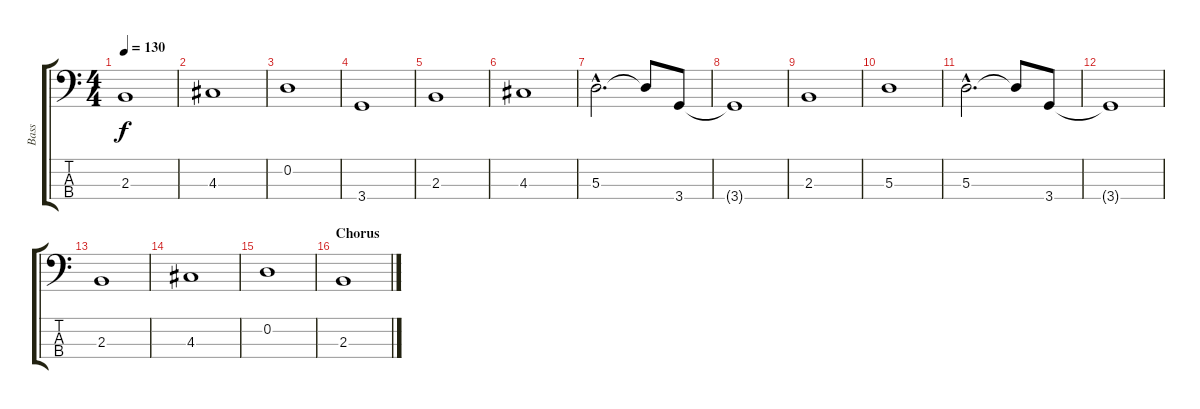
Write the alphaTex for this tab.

\track ("Bass" "Bass") {instrument fretlessbass}
\staff {score tabs}
\tuning (G2 D2 A1 E1) {hide}
\ts (4 4)
\tempo 130
\clef f4
\ks c
2.3.1{dy f} |
4.3.1 |
0.2.1 |
3.4.1 |
2.3.1 |
4.3.1 |
5.3{hac}.2{d} 5.3{t}.8 3.4.8 |
3.4{t}.1 |
2.3.1 |
5.3.1 |
5.3{hac}.2{d} 5.3{t}.8 3.4.8 |
3.4{t}.1 |
2.3.1 |
4.3.1 |
0.2.1 |
\section ("" "Chorus")
2.3.1
